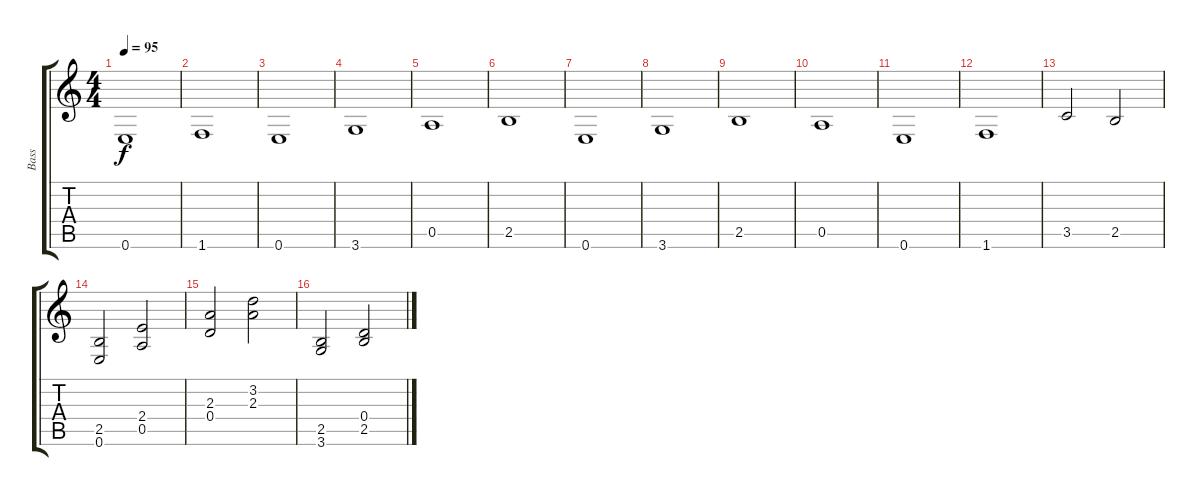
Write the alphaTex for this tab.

\track ("Bass" "Bass") {instrument electricbassfinger}
\staff {score tabs}
\tuning (E4 B3 G3 D3 A2 E2) {hide}
\ts (4 4)
\tempo 95
\clef g2
\ks c
0.6.1{dy f} |
1.6.1 |
0.6.1 |
3.6.1 |
0.5.1 |
2.5.1 |
0.6.1 |
3.6.1 |
2.5.1 |
0.5.1 |
0.6.1 |
1.6.1 |
3.5.2 2.5.2 |
(2.5 0.6).2 (2.4 0.5).2 |
(2.3 0.4).2 (3.2 2.3).2 |
(2.5 3.6).2 (0.4 2.5).2
